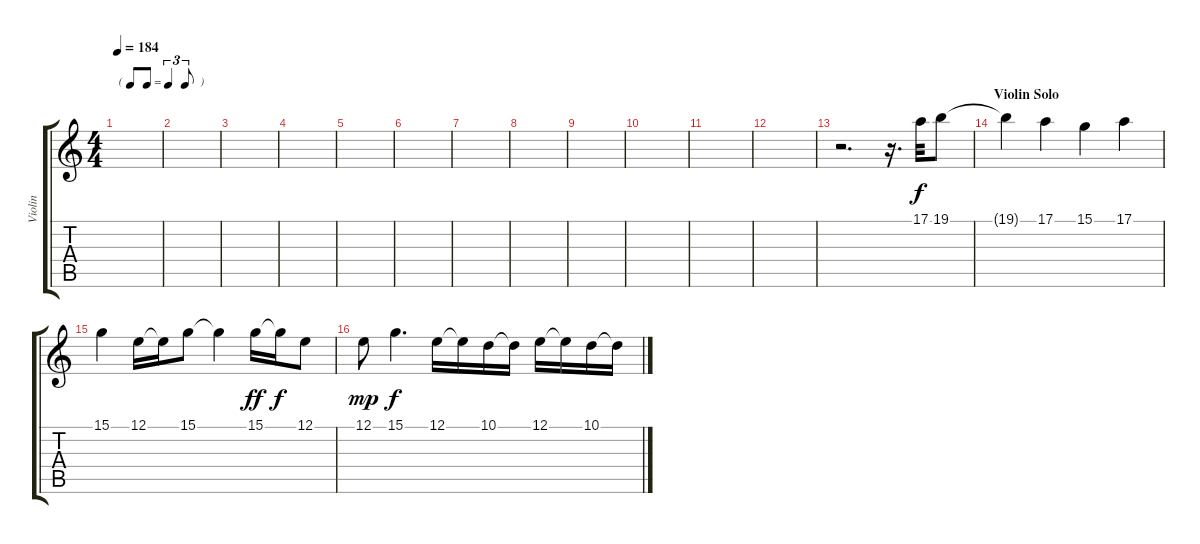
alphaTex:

\track ("Violin" "Violin") {instrument violin}
\staff {score tabs}
\tuning (E4 B3 G3 D3 A2 E2) {hide}
\ts (4 4)
\tf triplet8th
\tempo 184
\clef g2
\ks c
|
|
|
|
|
|
|
|
|
|
|
|
r.2{d} r.16{d} 17.1.32{volume 10} 19.1.8{volume 10} |
\section ("" "Violin Solo")
19.1{t}.4{volume 10} 17.1.4 15.1.4 17.1.4 |
15.1.4 12.1.16 12.1{t}.16 15.1.8 15.1{t}.4 15.1.16{dy ff} 15.1{t}.16{dy f} 12.1.8 |
12.1.8{dy mp} 15.1.4{d dy f} 12.1.16 12.1{t}.16 10.1.16 10.1{t}.16 12.1.16 12.1{t}.16 10.1.16 10.1{t}.16
